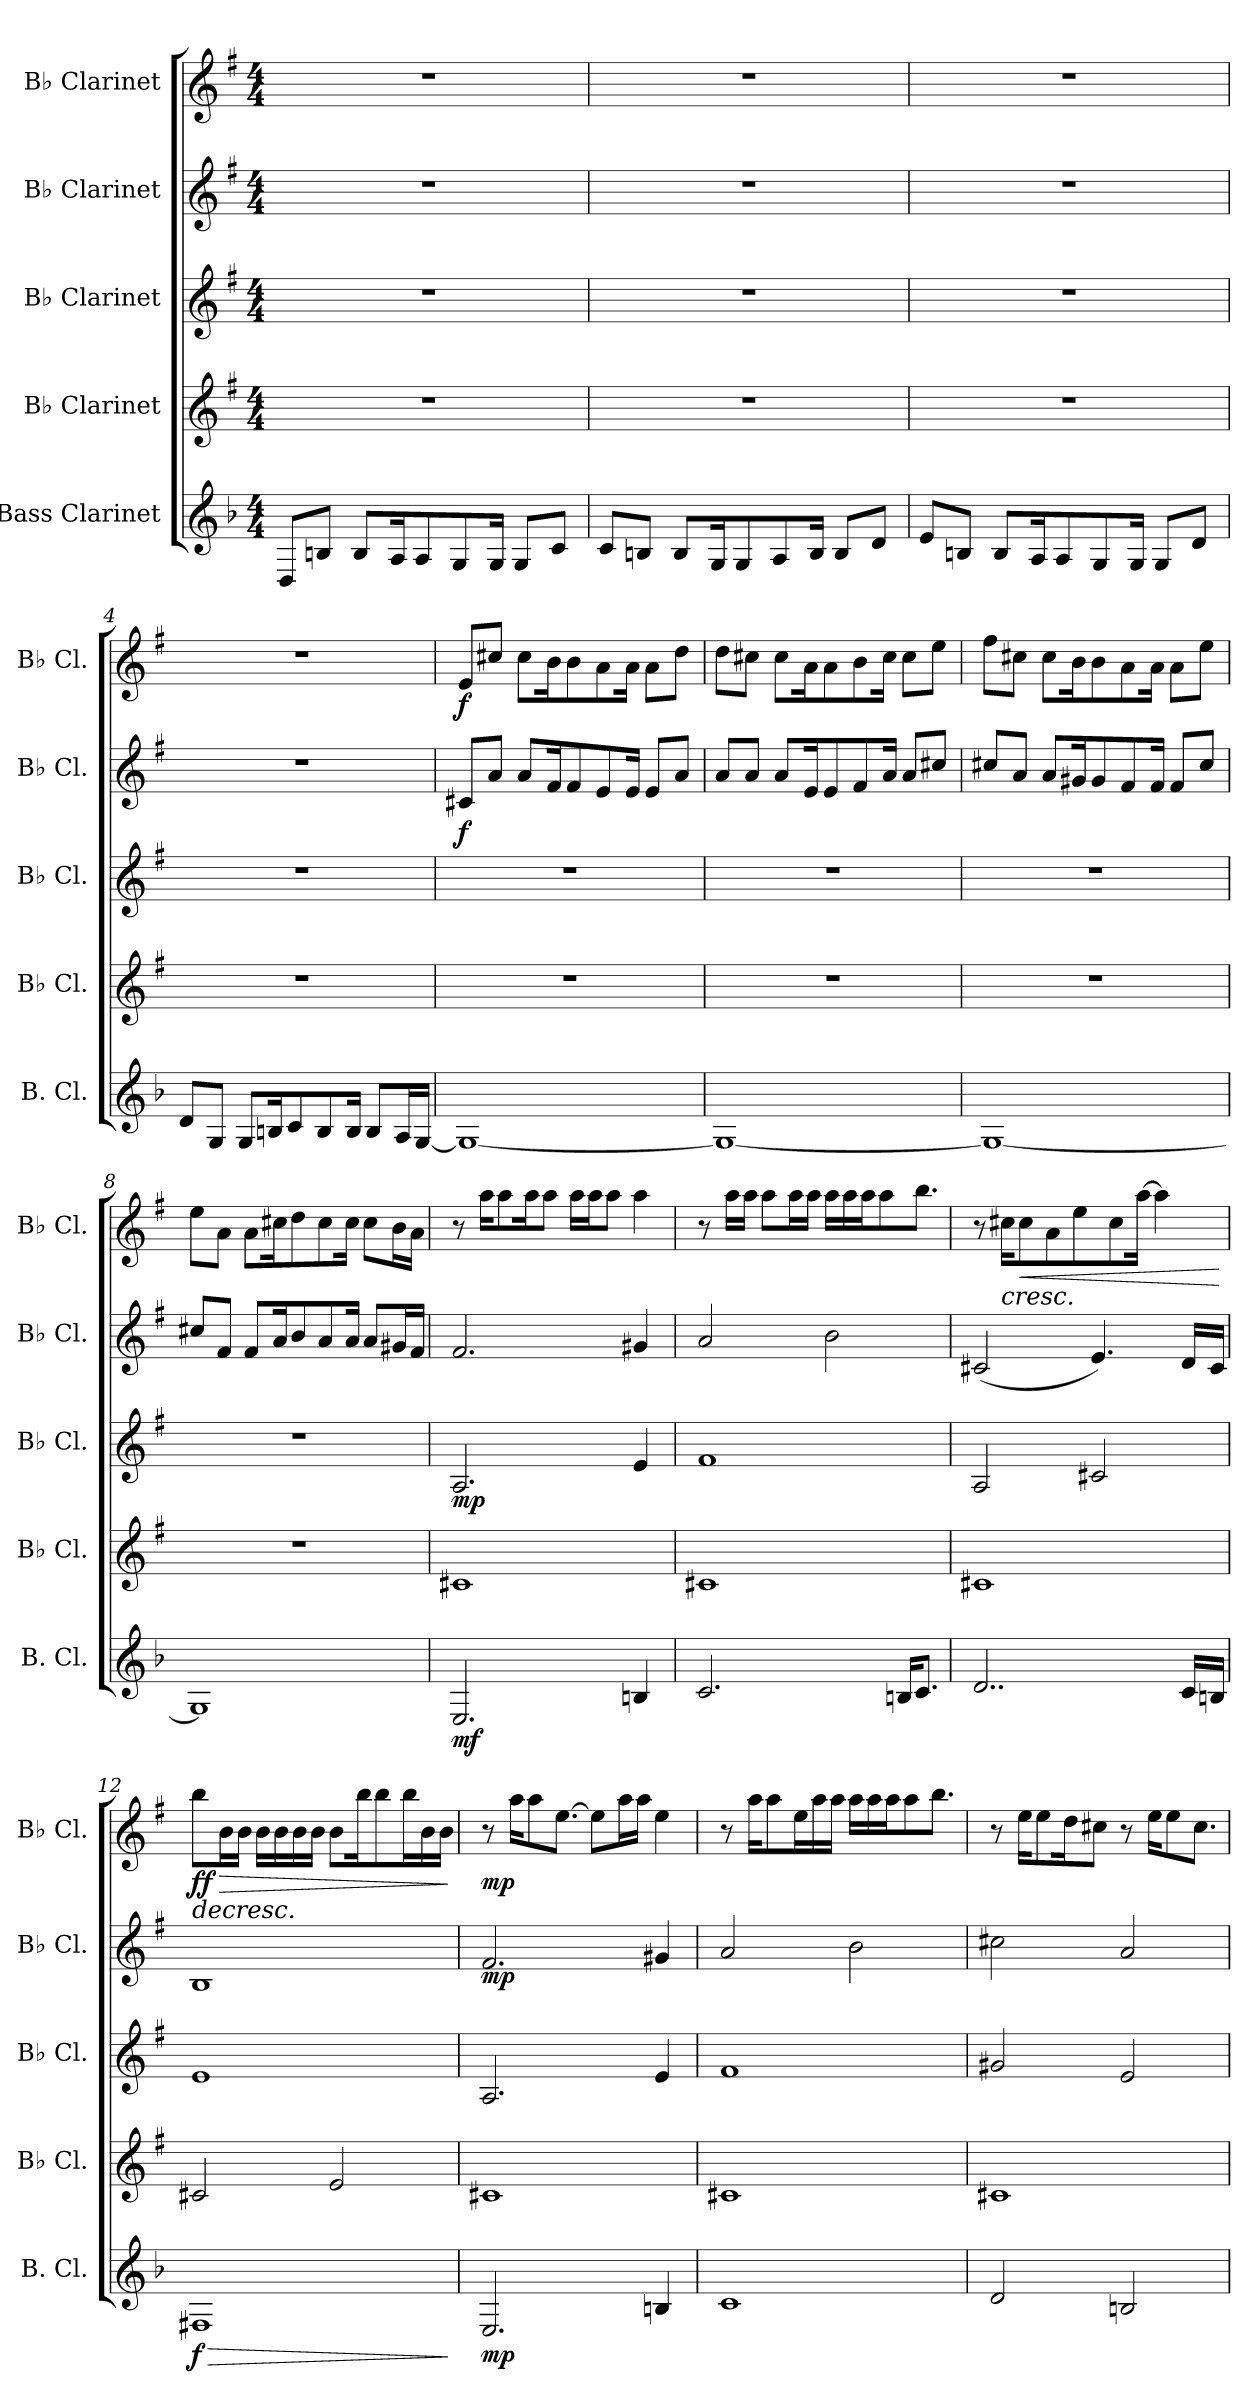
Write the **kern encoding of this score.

**kern	**dynam	**kern	**kern	**dynam	**kern	**dynam	**kern	**dynam
*part5	*part5	*part4	*part3	*part3	*part2	*part2	*part1	*part1
*staff5	*staff5	*staff4	*staff3	*staff3	*staff2	*staff2	*staff1	*staff1
*I"Bass Clarinet	*	*I"B♭ Clarinet	*I"B♭ Clarinet	*	*I"B♭ Clarinet	*	*I"B♭ Clarinet	*
*I'B. Cl.	*	*I'B♭ Cl.	*I'B♭ Cl.	*	*I'B♭ Cl.	*	*I'B♭ Cl.	*
*clefG2	*	*clefG2	*clefG2	*	*clefG2	*	*clefG2	*
*ITrd8c14	*	*ITrd1c2	*ITrd1c2	*	*ITrd1c2	*	*ITrd1c2	*
*k[b-]	*	*k[b-]	*k[b-]	*	*k[b-]	*	*k[b-]	*
*M4/4	*	*M4/4	*M4/4	*	*M4/4	*	*M4/4	*
*MM92	*	*MM92	*MM92	*	*MM92	*	*MM92	*
=1	=1	=1	=1	=1	=1	=1	=1	=1
8DD/L	.	1r	1r	.	1r	.	1r	.
8BBn/J	.	.	.	.	.	.	.	.
8BB/L	.	.	.	.	.	.	.	.
16AA/K	.	.	.	.	.	.	.	.
8AA/	.	.	.	.	.	.	.	.
8GG/	.	.	.	.	.	.	.	.
16GG/Jk	.	.	.	.	.	.	.	.
8GG/L	.	.	.	.	.	.	.	.
8C/J	.	.	.	.	.	.	.	.
=2	=2	=2	=2	=2	=2	=2	=2	=2
8C/L	.	1r	1r	.	1r	.	1r	.
8BBn/J	.	.	.	.	.	.	.	.
8BB/L	.	.	.	.	.	.	.	.
16GG/K	.	.	.	.	.	.	.	.
8GG/	.	.	.	.	.	.	.	.
8AA/	.	.	.	.	.	.	.	.
16BB/Jk	.	.	.	.	.	.	.	.
8BB/L	.	.	.	.	.	.	.	.
8D/J	.	.	.	.	.	.	.	.
=3	=3	=3	=3	=3	=3	=3	=3	=3
8E/L	.	1r	1r	.	1r	.	1r	.
8BBn/J	.	.	.	.	.	.	.	.
8BB/L	.	.	.	.	.	.	.	.
16AA/K	.	.	.	.	.	.	.	.
8AA/	.	.	.	.	.	.	.	.
8GG/	.	.	.	.	.	.	.	.
16GG/Jk	.	.	.	.	.	.	.	.
8GG/L	.	.	.	.	.	.	.	.
8D/J	.	.	.	.	.	.	.	.
=4	=4	=4	=4	=4	=4	=4	=4	=4
8D/L	.	1r	1r	.	1r	.	1r	.
8GG/J	.	.	.	.	.	.	.	.
8GG/L	.	.	.	.	.	.	.	.
16BBn/K	.	.	.	.	.	.	.	.
8C/	.	.	.	.	.	.	.	.
8BB/	.	.	.	.	.	.	.	.
16BB/Jk	.	.	.	.	.	.	.	.
8BB/L	.	.	.	.	.	.	.	.
16AA/L	.	.	.	.	.	.	.	.
[16GG/JJ	.	.	.	.	.	.	.	.
!!LO:LB:g=z
=5	=5	=5	=5	=5	=5	=5	=5	=5
!	!	!	!	!	!	!LO:DY:b	!	!LO:DY:b
1GG_	.	1r	1r	.	8Bn/L	f	8d/L	f
.	.	.	.	.	8g/J	.	8bn/J	.
.	.	.	.	.	8g/L	.	8b\L	.
.	.	.	.	.	16e/K	.	16a\K	.
.	.	.	.	.	8e/	.	8a\	.
.	.	.	.	.	8d/	.	8g\	.
.	.	.	.	.	16d/Jk	.	16g\Jk	.
.	.	.	.	.	8d/L	.	8g\L	.
.	.	.	.	.	8g/J	.	8cc\J	.
=6	=6	=6	=6	=6	=6	=6	=6	=6
1GG_	.	1r	1r	.	8g/L	.	8cc\L	.
.	.	.	.	.	8g/J	.	8bn\J	.
.	.	.	.	.	8g/L	.	8b\L	.
.	.	.	.	.	16d/K	.	16g\K	.
.	.	.	.	.	8d/	.	8g\	.
.	.	.	.	.	8e/	.	8a\	.
.	.	.	.	.	16g/Jk	.	16b\Jk	.
.	.	.	.	.	8g/L	.	8b\L	.
.	.	.	.	.	8bn/J	.	8dd\J	.
=7	=7	=7	=7	=7	=7	=7	=7	=7
1GG_	.	1r	1r	.	8bn/L	.	8ee\L	.
.	.	.	.	.	8g/J	.	8bn\J	.
.	.	.	.	.	8g/L	.	8b\L	.
.	.	.	.	.	16f#X/K	.	16a\K	.
.	.	.	.	.	8f#/	.	8a\	.
.	.	.	.	.	8e/	.	8g\	.
.	.	.	.	.	16e/Jk	.	16g\Jk	.
.	.	.	.	.	8e/L	.	8g\L	.
.	.	.	.	.	8b/J	.	8dd\J	.
=8	=8	=8	=8	=8	=8	=8	=8	=8
1GG]	.	1r	1r	.	8bn/L	.	8dd\L	.
.	.	.	.	.	8e/J	.	8g\J	.
.	.	.	.	.	8e/L	.	8g\L	.
.	.	.	.	.	16g/K	.	16bn\K	.
.	.	.	.	.	8a/	.	8cc\	.
.	.	.	.	.	8g/	.	8b\	.
.	.	.	.	.	16g/Jk	.	16b\Jk	.
.	.	.	.	.	8g/L	.	8b\L	.
.	.	.	.	.	16f#X/L	.	16a\L	.
.	.	.	.	.	16e/JJ	.	16g\JJ	.
=9	=9	=9	=9	=9	=9	=9	=9	=9
!	!LO:DY:b	!	!	!LO:DY:b	!	!	!	!
2.EE/	mf	1Bn	2.G/	mp	2.e/	.	8r	.
!	!	!	!	!	!	!	!	!LO:DY:b
!	!	!	!	!	!	!	!	!LO:DY:n=1:b
.	.	.	.	.	.	.	16gg\KL	mf mf
.	.	.	.	.	.	.	8gg\	.
.	.	.	.	.	.	.	16gg\K	.
.	.	.	.	.	.	.	8gg\J	.
.	.	.	.	.	.	.	16gg\LL	.
.	.	.	.	.	.	.	16gg\J	.
.	.	.	.	.	.	.	8gg\J	.
4BBn/	.	.	4d/	.	4f#X/	.	4gg\	.
!!LO:LB:g=z
=10	=10	=10	=10	=10	=10	=10	=10	=10
2.C/	.	1Bn	1e	.	2g/	.	8r	.
.	.	.	.	.	.	.	16gg\LL	.
.	.	.	.	.	.	.	16gg\JJ	.
.	.	.	.	.	.	.	8gg\L	.
.	.	.	.	.	.	.	16gg\L	.
.	.	.	.	.	.	.	16gg\JJ	.
.	.	.	.	.	2a\	.	16gg\LL	.
.	.	.	.	.	.	.	16gg\	.
.	.	.	.	.	.	.	16gg\J	.
.	.	.	.	.	.	.	8gg\	.
16BBn/KL	.	.	.	.	.	.	.	.
8.C/J	.	.	.	.	.	.	8.aa\J	.
=11	=11	=11	=11	=11	=11	=11	=11	=11
2..D/	.	1Bn	2G/	.	(2Bn/	.	8r	.
!	!	!	!	!	!	!	!	!LO:HP:b
.	.	.	.	.	.	.	16bn\KL	<
!	!	!	!	!	!	!	!	!LO:HP:b
.	.	.	.	.	.	.	8b\	<
.	.	.	.	.	.	.	8g\	.
.	.	.	.	.	.	.	8dd\	.
.	.	.	2Bn/	.	4.d/)	.	.	.
.	.	.	.	.	.	.	8b\	.
.	.	.	.	.	.	.	[16gg\Jk	.
.	.	.	.	.	.	.	4gg\]	.
16C/LL	.	.	.	.	16c/LL	.	.	.
16BBn/JJ	.	.	.	.	16B/JJ	.	.	.
.	.	.	.	.	.	.	.	[ [
=12	=12	=12	=12	=12	=12	=12	=12	=12
!	!LO:HP:b	!	!	!	!	!	!	!LO:HP:b
!	!LO:DY:n=1:b	!	!	!	!	!	!	!LO:DY:n=1:b
!	!	!	!	!	!	!	!	!LO:DY:n=2:b
1FF#X	> f	2Bn/	1d	.	1A	.	8aa\L	> f f
!	!	!	!	!	!	!	!	!LO:HP:b
.	.	.	.	.	.	.	16a\L	>
.	.	.	.	.	.	.	16a\JJ	.
.	.	.	.	.	.	.	16a\LL	.
.	.	.	.	.	.	.	16a\	.
.	.	.	.	.	.	.	16a\	.
.	.	.	.	.	.	.	16a\JJ	.
.	.	2d/	.	.	.	.	8a\L	.
.	.	.	.	.	.	.	16aa\K	.
.	.	.	.	.	.	.	8aa\	.
.	.	.	.	.	.	.	16aa\L	.
.	.	.	.	.	.	.	16a\	.
.	.	.	.	.	.	.	16a\JJ	.
.	]	.	.	.	.	.	.	] ]
=13	=13	=13	=13	=13	=13	=13	=13	=13
!	!LO:DY:b	!	!	!LO:DY:b	!	!	!	!
!	!	!	!	!LO:DY:n=1:b	!	!LO:DY:b	!	!LO:DY:b
2.EE/	mp	1Bn	2.G/	mp mp	2.e/	mp	8r	mp
.	.	.	.	.	.	.	16gg\KL	.
.	.	.	.	.	.	.	8gg\	.
.	.	.	.	.	.	.	[8.dd\J	.
.	.	.	.	.	.	.	8dd\L]	.
.	.	.	.	.	.	.	16gg\L	.
.	.	.	.	.	.	.	16gg\JJ	.
4BBn/	.	.	4d/	.	4f#X/	.	4dd\	.
!!LO:PB:g=z
=14	=14	=14	=14	=14	=14	=14	=14	=14
1C	.	1Bn	1e	.	2g/	.	8r	.
.	.	.	.	.	.	.	16gg\KL	.
.	.	.	.	.	.	.	8gg\	.
.	.	.	.	.	.	.	16dd\L	.
.	.	.	.	.	.	.	16gg\	.
.	.	.	.	.	.	.	16gg\JJ	.
.	.	.	.	.	2a\	.	16gg\LL	.
.	.	.	.	.	.	.	16gg\	.
.	.	.	.	.	.	.	16gg\J	.
.	.	.	.	.	.	.	8gg\	.
.	.	.	.	.	.	.	8.aa\J	.
=15	=15	=15	=15	=15	=15	=15	=15	=15
2D/	.	1Bn	2f#X/	.	2bn\	.	8r	.
.	.	.	.	.	.	.	16dd\KL	.
.	.	.	.	.	.	.	8dd\	.
.	.	.	.	.	.	.	16cc\K	.
.	.	.	.	.	.	.	8bn\J	.
2BBn/	.	.	2d/	.	2g/	.	8r	.
.	.	.	.	.	.	.	16dd\KL	.
.	.	.	.	.	.	.	8dd\	.
.	.	.	.	.	.	.	8.b\J	.
=	=	=	=	=	=	=	=	=
*-	*-	*-	*-	*-	*-	*-	*-	*-
